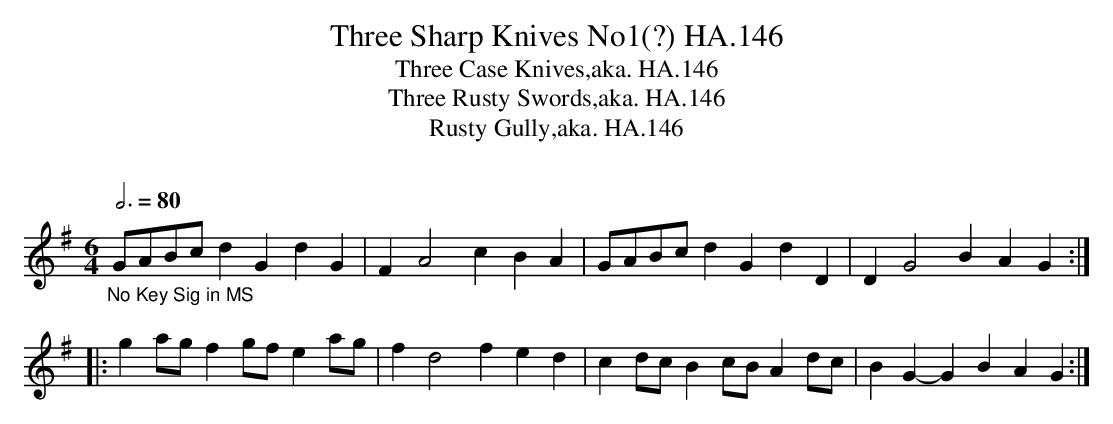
X:1
T:Three Sharp Knives No1(?) HA.146
T:Three Case Knives,aka. HA.146
T:Three Rusty Swords,aka. HA.146
T:Rusty Gully,aka. HA.146
M:6/4
L:1/8
Q:3/4=80
O:
K:G
"_No Key Sig in MS"GABc d2G2d2G2|F2A4c2B2A2|\
GABc d2G2d2D2|D2G4B2A2G2:|
|:g2 ag f2 gf e2 ag|f2d4f2e2d2|c2 dc B2 cB A2 dc|B2G2-G2B2A2G2:|
